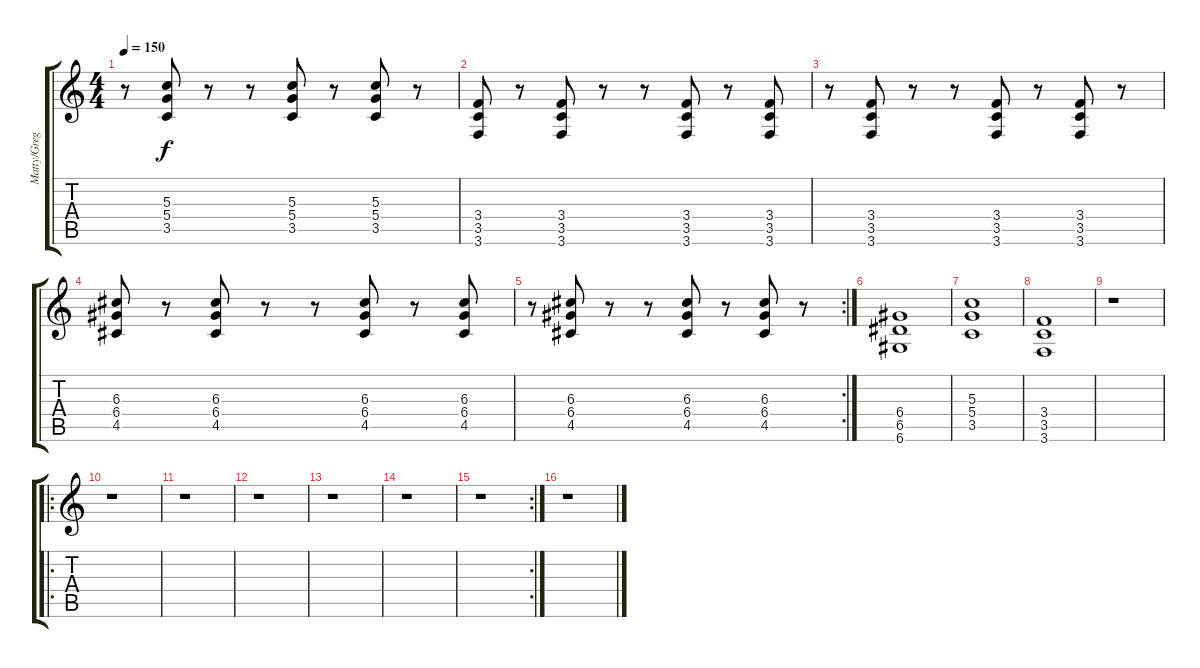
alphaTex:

\track ("Matty/Greg (Clean)" "Matty/Greg") {instrument electricguitarclean}
\staff {score tabs}
\tuning (E4 B3 G3 D3 A2 D2) {hide}
\ts (4 4)
\tempo 150
\clef g2
\ks c
r.8{dy f} (5.3 5.4 3.5).8 r.8 r.8 (5.3 5.4 3.5).8 r.8 (5.3 5.4 3.5).8 r.8 |
(3.4 3.5 3.6).8 r.8 (3.4 3.5 3.6).8 r.8 r.8 (3.4 3.5 3.6).8 r.8 (3.4 3.5 3.6).8 |
r.8 (3.4 3.5 3.6).8 r.8 r.8 (3.4 3.5 3.6).8 r.8 (3.4 3.5 3.6).8 r.8 |
(6.3 6.4 4.5).8 r.8 (6.3 6.4 4.5).8 r.8 r.8 (6.3 6.4 4.5).8 r.8 (6.3 6.4 4.5).8 |
\rc 2
r.8 (6.3 6.4 4.5).8 r.8 r.8 (6.3 6.4 4.5).8 r.8 (6.3 6.4 4.5).8 r.8 |
(6.4 6.5 6.6).1 |
(5.3 5.4 3.5).1 |
(3.4 3.5 3.6).1 |
r.1 |
\ro
r.1 |
r.1 |
r.1 |
r.1 |
r.1 |
\rc 2
r.1 |
r.1
